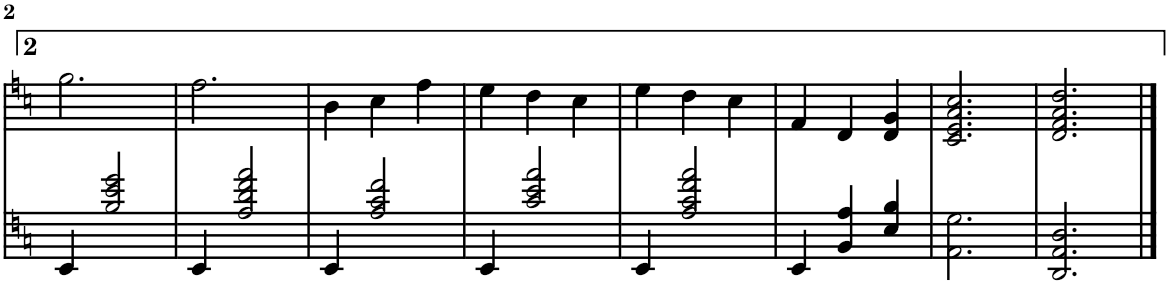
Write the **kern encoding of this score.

**kern	**kern
*part1	*part1
*staff2	*staff1
*I"Piano	*
*I'Pno	*
!!LO:PB:g=z
*clefF4	*clefG2
*k[]	*k[]
*M3/4	*M3/4
=40	=40
4EE/	2.gg\
2B/ 2e/ 2g/	.
=41	=41
4EE/	2.ff\
2A/ 2d/ 2f/ 2a/	.
=42	=42
4EE/	4b\
2A/ 2c/ 2f/	4cc\
.	4ff\
=43	=43
4EE/	4ee\
2c/ 2e/ 2a/	4dd\
.	4cc\
=44	=44
4EE/	4ee\
2A/ 2c/ 2f/ 2a/	4dd\
.	4cc\
=45	=45
4EE/	4f/
4BB/ 4A/	4d/
4E/ 4B/	4d/ 4g/
=46	=46
2.AA\ 2.G\	2.c/ 2.e/ 2.a/ 2.cc/
=47	=47
2.DD/ 2.AA/ 2.D/	2.d/ 2.f/ 2.a/ 2.dd/
==	==
*-	*-
